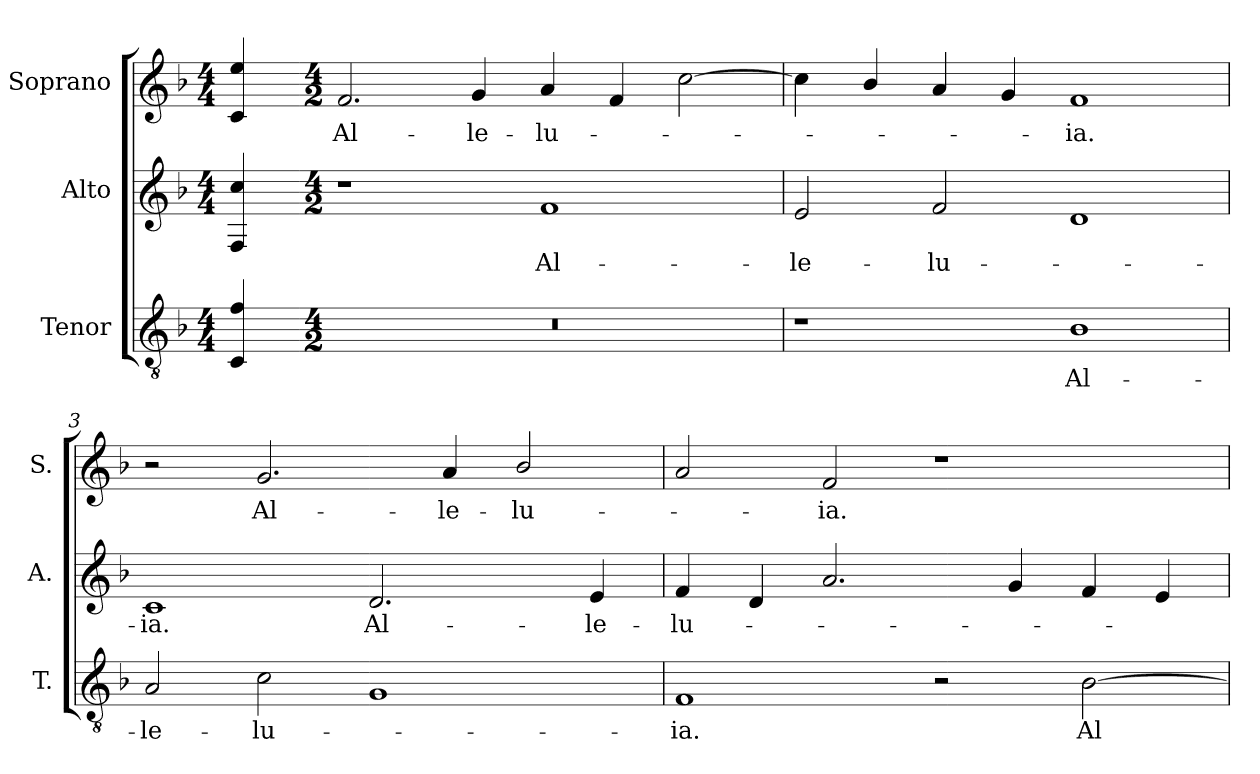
**kern	**text	**kern	**text	**kern	**text
*part3	*part3	*part2	*part2	*part1	*part1
*staff3	*staff3	*staff2	*staff2	*staff1	*staff1
*I"Tenor	*	*I"Alto	*	*I"Soprano	*
*I'T.	*	*I'A.	*	*I'S.	*
!!LO:PB:g=z
*clefGv2	*	*clefG2	*	*clefG2	*
*ITrd7c12	*	*	*	*	*
*k[b-]	*	*k[b-]	*	*k[b-]	*
*F:	*	*F:	*	*F:	*
*M4/4	*	*M4/4	*	*M4/4	*
=	=	=	=	=	=
4CCi/ 4Fi	.	4Fi/ 4cci	.	4ci/ 4eei	.
=1-	=1-	=1-	=1-	=1-	=1-
*M4/2	*	*M4/2	*	*M4/2	*
!LO:N:vis=1	!	!	!	!	!
!	!	!	!	!	!LO:LY:b:color=#000000
0r	.	1r	.	2.fi/	Al-
!	!	!	!	!	!LO:LY:b:color=#000000
.	.	.	.	4gi/	-le-
!	!	!	!LO:LY:b:color=#000000	!	!
!	!	!	!	!	!LO:LY:b:color=#000000
.	.	1fi	Al-	4ai/	-lu-
.	.	.	.	4fi/	.
.	.	.	.	[2cci\	.
=2	=2	=2	=2	=2	=2
!	!	!	!LO:LY:b:color=#000000	!	!
1r	.	2ei/	-le-	4cci\]	.
.	.	.	.	4b-i/	.
!	!	!	!LO:LY:b:color=#000000	!	!
.	.	2fi/	-lu-	4ai/	.
.	.	.	.	4gi/	.
!	!LO:LY:b:color=#000000	!	!	!	!
!	!	!	!	!	!LO:LY:b:color=#000000
1BB-i	Al-	1di	.	1fi	-ia.
=3	=3	=3	=3	=3	=3
!	!LO:LY:b:color=#000000	!	!	!	!
!	!	!	!LO:LY:b:color=#000000	!	!
2AAi/	-le-	1ci	-ia.	2r	.
!	!LO:LY:b:color=#000000	!	!	!	!
!	!	!	!	!	!LO:LY:b:color=#000000
2Ci\	-lu-	.	.	2.gi/	Al-
!	!	!	!LO:LY:b:color=#000000	!	!
1GGi	.	2.di/	Al-	.	.
!	!	!	!	!	!LO:LY:b:color=#000000
.	.	.	.	4ai/	-le-
!	!	!	!	!	!LO:LY:b:color=#000000
.	.	.	.	2b-i/	-lu-
!	!	!	!LO:LY:b:color=#000000	!	!
.	.	4ei/	-le-	.	.
!!LO:LB:g=z
=4	=4	=4	=4	=4	=4
!	!LO:LY:b:color=#000000	!	!	!	!
!	!	!	!LO:LY:b:color=#000000	!	!
1FFi	-ia.	4fi/	-lu-	2ai/	.
.	.	4di/	.	.	.
!	!	!	!	!	!LO:LY:b:color=#000000
.	.	2.ai/	.	2fi/	-ia.
2r	.	.	.	1r	.
.	.	4gi/	.	.	.
!	!LO:LY:b:color=#000000	!	!	!	!
[2BB-i\	Al-	4fi/	.	.	.
.	.	4ei/	.	.	.
=	=	=	=	=	=
*-	*-	*-	*-	*-	*-
